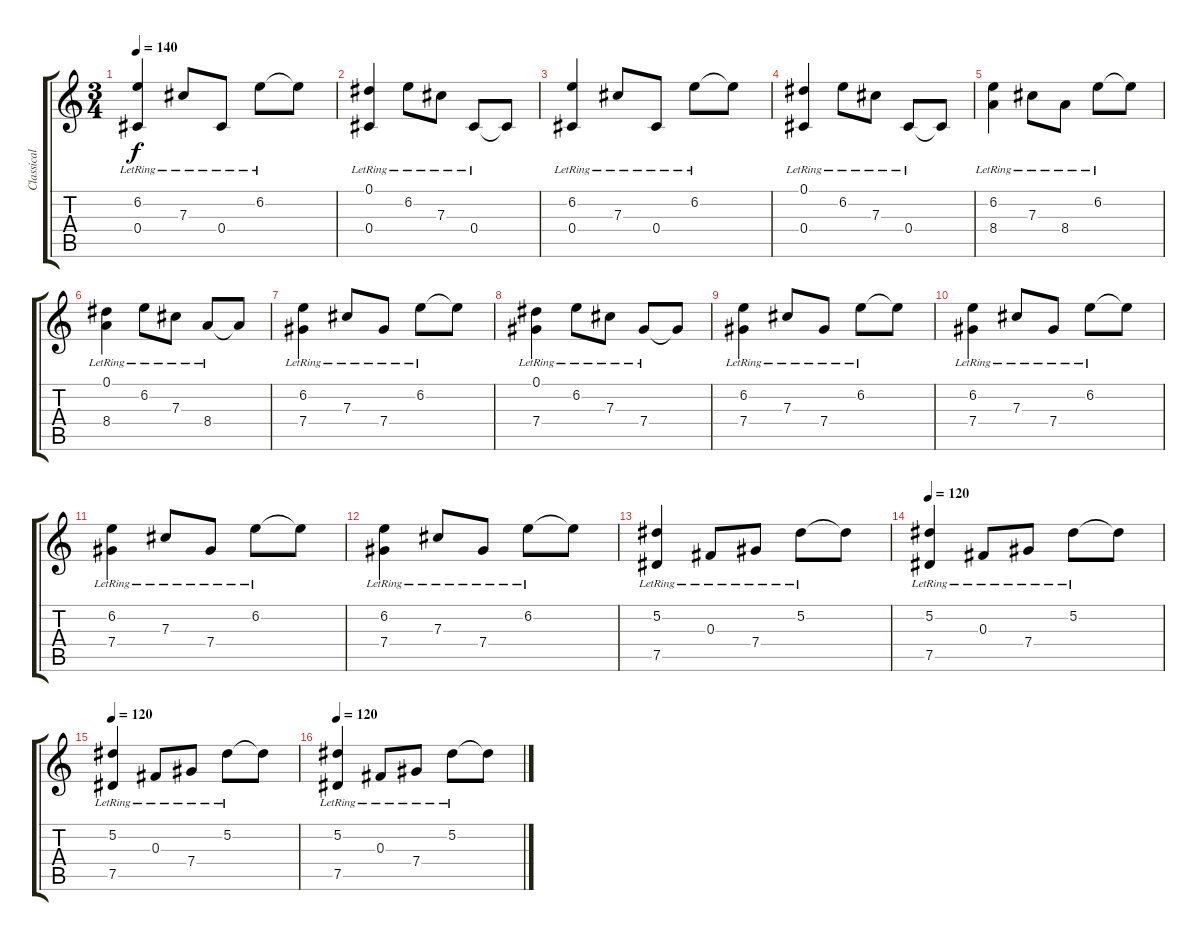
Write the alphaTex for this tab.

\track ("Classical Guitar I" "Classical ") {instrument acousticguitarnylon}
\staff {score tabs}
\tuning (Eb4 Bb3 Gb3 Db3 Ab2 Eb2) {hide}
\ts (3 4)
\tempo 140
\clef g2
\ks c
(6.2{lr} 0.4{lr}).4{dy f} 7.3{lr}.8 0.4{lr}.8 6.2{lr}.8 6.2{t}.8 |
(0.1{lr} 0.4{lr}).4 6.2{lr}.8 7.3{lr}.8 0.4{lr}.8 0.4{t}.8 |
(6.2{lr} 0.4{lr}).4 7.3{lr}.8 0.4{lr}.8 6.2{lr}.8 6.2{t}.8 |
(0.1{lr} 0.4{lr}).4 6.2{lr}.8 7.3{lr}.8 0.4{lr}.8 0.4{t}.8 |
(6.2{lr} 8.4{lr}).4 7.3{lr}.8 8.4{lr}.8 6.2{lr}.8 6.2{t}.8 |
(0.1{lr} 8.4{lr}).4 6.2{lr}.8 7.3{lr}.8 8.4{lr}.8 8.4{t}.8 |
(6.2{lr} 7.4{lr}).4 7.3{lr}.8 7.4{lr}.8 6.2{lr}.8 6.2{t}.8 |
(0.1{lr} 7.4{lr}).4 6.2{lr}.8 7.3{lr}.8 7.4{lr}.8 7.4{t}.8 |
(6.2{lr} 7.4{lr}).4 7.3{lr}.8 7.4{lr}.8 6.2{lr}.8 6.2{t}.8 |
(6.2{lr} 7.4{lr}).4 7.3{lr}.8 7.4{lr}.8 6.2{lr}.8 6.2{t}.8 |
(6.2{lr} 7.4{lr}).4 7.3{lr}.8 7.4{lr}.8 6.2{lr}.8 6.2{t}.8 |
(6.2{lr} 7.4{lr}).4 7.3{lr}.8 7.4{lr}.8 6.2{lr}.8 6.2{t}.8 |
(5.2{lr} 7.5{lr}).4 0.3{lr}.8 7.4{lr}.8 5.2{lr}.8 5.2{t}.8 |
\tempo 120
(5.2{lr} 7.5{lr}).4 0.3{lr}.8 7.4{lr}.8 5.2{lr}.8 5.2{t}.8 |
\tempo 120
(5.2{lr} 7.5{lr}).4 0.3{lr}.8 7.4{lr}.8 5.2{lr}.8 5.2{t}.8 |
\tempo 120
(5.2{lr} 7.5{lr}).4 0.3{lr}.8 7.4{lr}.8 5.2{lr}.8 5.2{t}.8
